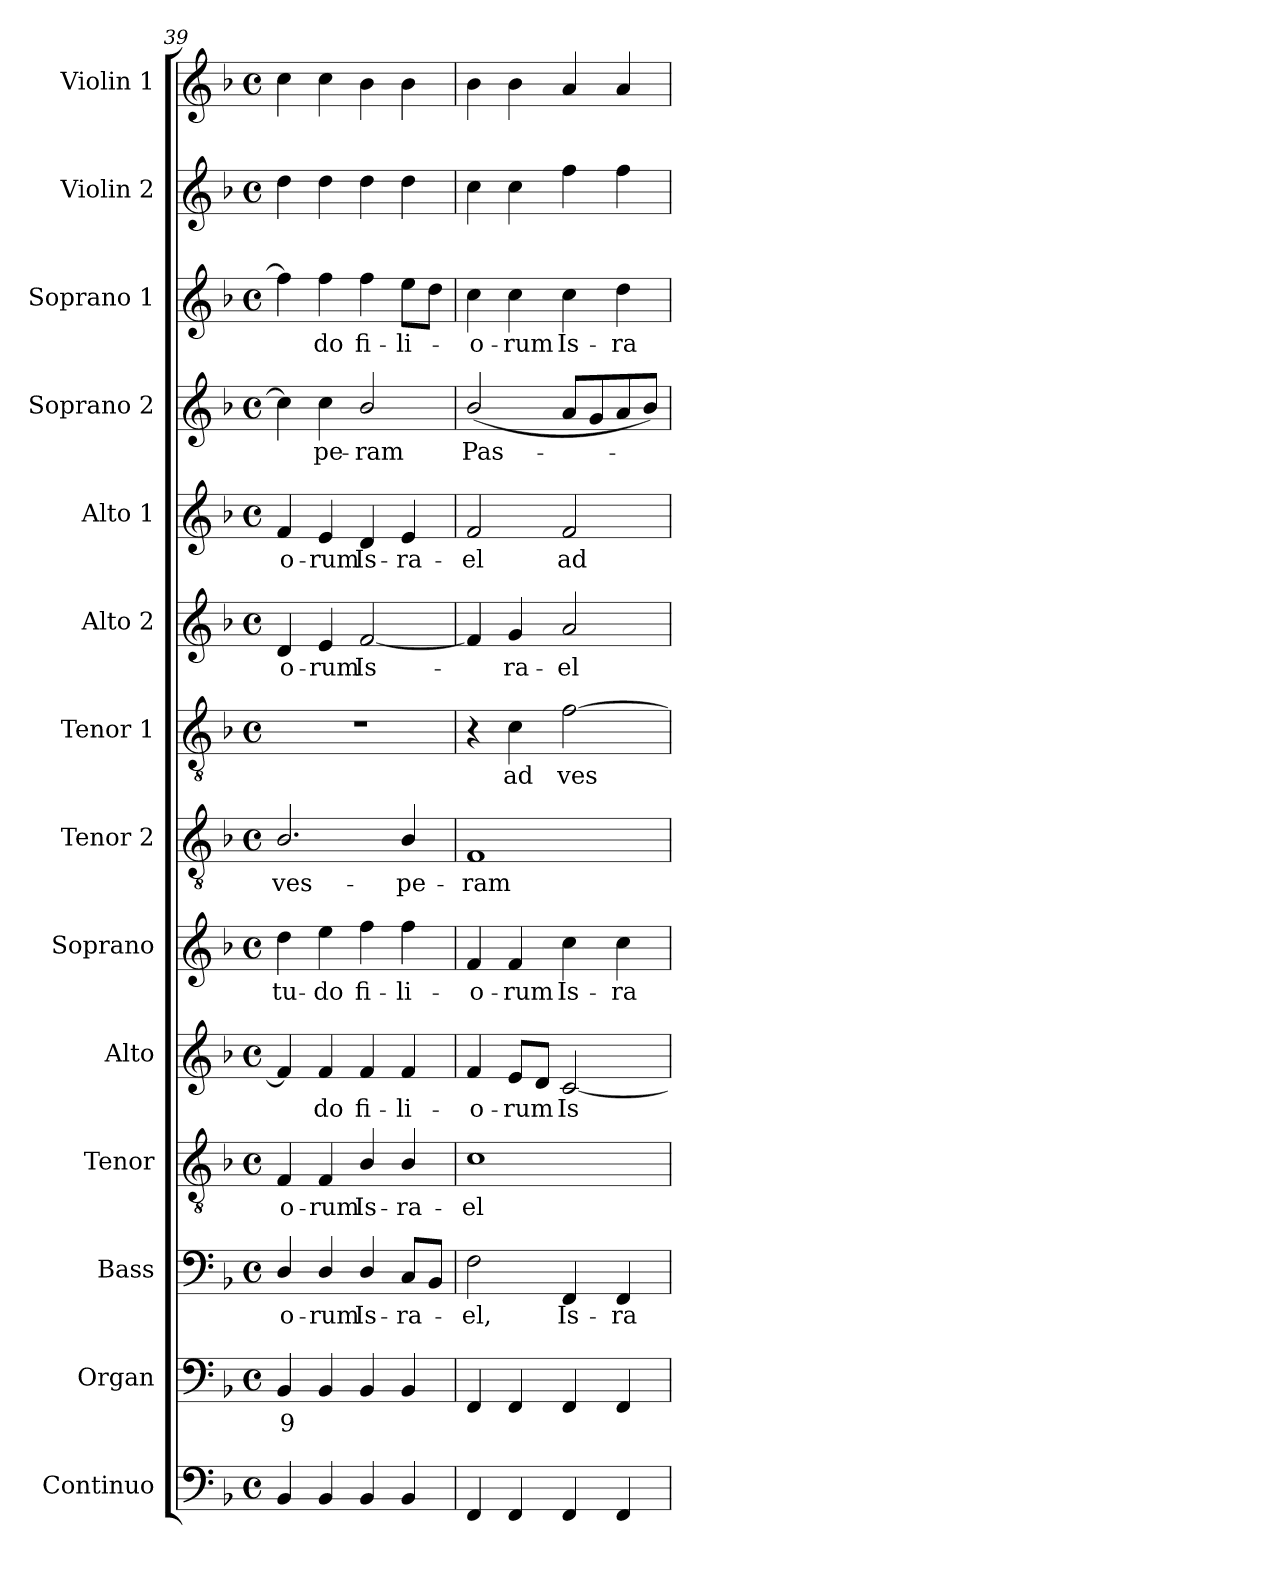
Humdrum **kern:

**kern	**kern	**text	**kern	**text	**kern	**text	**kern	**text	**kern	**text	**kern	**text	**kern	**text	**kern	**text	**kern	**text	**kern	**text	**kern	**text	**kern	**kern
*part14	*part13	*part13	*part12	*part12	*part11	*part11	*part10	*part10	*part9	*part9	*part8	*part8	*part7	*part7	*part6	*part6	*part5	*part5	*part4	*part4	*part3	*part3	*part2	*part1
*staff14	*staff13	*staff13	*staff12	*staff12	*staff11	*staff11	*staff10	*staff10	*staff9	*staff9	*staff8	*staff8	*staff7	*staff7	*staff6	*staff6	*staff5	*staff5	*staff4	*staff4	*staff3	*staff3	*staff2	*staff1
*I"Continuo	*I"Organ	*	*I"Bass	*	*I"Tenor	*	*I"Alto	*	*I"Soprano	*	*I"Tenor 2	*	*I"Tenor 1	*	*I"Alto 2	*	*I"Alto 1	*	*I"Soprano 2	*	*I"Soprano 1	*	*I"Violin 2	*I"Violin 1
*I'Cont.	*I'Org.	*	*I'B.	*	*I'T.	*	*I'A.	*	*I'S.	*	*I'T2.	*	*I'T1.	*	*I'A2.	*	*I'A1.	*	*I'S2.	*	*I'S1.	*	*I'Vln. 2	*I'Vln. 1
!!LO:PB:g=z
*clefF4	*clefF4	*	*clefF4	*	*clefGv2	*	*clefG2	*	*clefG2	*	*clefGv2	*	*clefGv2	*	*clefG2	*	*clefG2	*	*clefG2	*	*clefG2	*	*clefG2	*clefG2
*	*	*	*	*	*ITrd7c12	*	*	*	*	*	*ITrd7c12	*	*ITrd7c12	*	*	*	*	*	*	*	*	*	*	*
*k[b-]	*k[b-]	*	*k[b-]	*	*k[b-]	*	*k[b-]	*	*k[b-]	*	*k[b-]	*	*k[b-]	*	*k[b-]	*	*k[b-]	*	*k[b-]	*	*k[b-]	*	*k[b-]	*k[b-]
*F:	*F:	*	*F:	*	*F:	*	*F:	*	*F:	*	*F:	*	*F:	*	*F:	*	*F:	*	*F:	*	*F:	*	*F:	*F:
*M4/4	*M4/4	*	*M4/4	*	*M4/4	*	*M4/4	*	*M4/4	*	*M4/4	*	*M4/4	*	*M4/4	*	*M4/4	*	*M4/4	*	*M4/4	*	*M4/4	*M4/4
*met(c)	*met(c)	*	*met(c)	*	*met(c)	*	*met(c)	*	*met(c)	*	*met(c)	*	*met(c)	*	*met(c)	*	*met(c)	*	*met(c)	*	*met(c)	*	*met(c)	*met(c)
=39	=39	=39	=39	=39	=39	=39	=39	=39	=39	=39	=39	=39	=39	=39	=39	=39	=39	=39	=39	=39	=39	=39	=39	=39
!	!	!LO:LY:b:color=#000000	!	!	!	!	!	!	!	!	!	!	!	!	!	!	!	!	!	!	!	!	!	!
!	!	!	!	!LO:LY:b:color=#000000	!	!	!	!	!	!	!	!	!	!	!	!	!	!	!	!	!	!	!	!
!	!	!	!	!	!	!LO:LY:b:color=#000000	!	!	!	!	!	!	!	!	!	!	!	!	!	!	!	!	!	!
!	!	!	!	!	!	!	!	!	!	!LO:LY:b:color=#000000	!	!	!	!	!	!	!	!	!	!	!	!	!	!
!	!	!	!	!	!	!	!	!	!	!	!	!LO:LY:b:color=#000000	!	!	!	!	!	!	!	!	!	!	!	!
!	!	!	!	!	!	!	!	!	!	!	!	!	!	!	!	!LO:LY:b:color=#000000	!	!	!	!	!	!	!	!
!	!	!	!	!	!	!	!	!	!	!	!	!	!	!	!	!	!	!LO:LY:b:color=#000000	!	!	!	!	!	!
4BB-i/	4BB-i/	9	4Di/	-o-	4FFi/	-o-	4fi/]	.	4ddi\	-tu-	2.BB-i/	ves-	1r	.	4di/	-o-	4fi/	-o-	4cci\]	.	4ffi\]	.	4ddi\	4cci\
!	!	!	!	!LO:LY:b:color=#000000	!	!	!	!	!	!	!	!	!	!	!	!	!	!	!	!	!	!	!	!
!	!	!	!	!	!	!LO:LY:b:color=#000000	!	!	!	!	!	!	!	!	!	!	!	!	!	!	!	!	!	!
!	!	!	!	!	!	!	!	!LO:LY:b:color=#000000	!	!	!	!	!	!	!	!	!	!	!	!	!	!	!	!
!	!	!	!	!	!	!	!	!	!	!LO:LY:b:color=#000000	!	!	!	!	!	!	!	!	!	!	!	!	!	!
!	!	!	!	!	!	!	!	!	!	!	!	!	!	!	!	!LO:LY:b:color=#000000	!	!	!	!	!	!	!	!
!	!	!	!	!	!	!	!	!	!	!	!	!	!	!	!	!	!	!LO:LY:b:color=#000000	!	!	!	!	!	!
!	!	!	!	!	!	!	!	!	!	!	!	!	!	!	!	!	!	!	!	!LO:LY:b:color=#000000	!	!	!	!
!	!	!	!	!	!	!	!	!	!	!	!	!	!	!	!	!	!	!	!	!	!	!LO:LY:b:color=#000000	!	!
4BB-i/	4BB-i/	.	4Di/	-rum	4FFi/	-rum	4fi/	-do	4eei\	-do	.	.	.	.	4ei/	-rum	4ei/	-rum	4cci\	-pe-	4ffi\	-do	4ddi\	4cci\
!	!	!	!	!LO:LY:b:color=#000000	!	!	!	!	!	!	!	!	!	!	!	!	!	!	!	!	!	!	!	!
!	!	!	!	!	!	!LO:LY:b:color=#000000	!	!	!	!	!	!	!	!	!	!	!	!	!	!	!	!	!	!
!	!	!	!	!	!	!	!	!LO:LY:b:color=#000000	!	!	!	!	!	!	!	!	!	!	!	!	!	!	!	!
!	!	!	!	!	!	!	!	!	!	!LO:LY:b:color=#000000	!	!	!	!	!	!	!	!	!	!	!	!	!	!
!	!	!	!	!	!	!	!	!	!	!	!	!	!	!	!	!LO:LY:b:color=#000000	!	!	!	!	!	!	!	!
!	!	!	!	!	!	!	!	!	!	!	!	!	!	!	!	!	!	!LO:LY:b:color=#000000	!	!	!	!	!	!
!	!	!	!	!	!	!	!	!	!	!	!	!	!	!	!	!	!	!	!	!LO:LY:b:color=#000000	!	!	!	!
!	!	!	!	!	!	!	!	!	!	!	!	!	!	!	!	!	!	!	!	!	!	!LO:LY:b:color=#000000	!	!
4BB-i/	4BB-i/	.	4Di/	Is-	4BB-i/	Is-	4fi/	fi-	4ffi\	fi-	.	.	.	.	[2fi/	Is-	4di/	Is-	2b-i/	-ram	4ffi\	fi-	4ddi\	4b-i\
!	!	!	!	!LO:LY:b:color=#000000	!	!	!	!	!	!	!	!	!	!	!	!	!	!	!	!	!	!	!	!
!	!	!	!	!	!	!LO:LY:b:color=#000000	!	!	!	!	!	!	!	!	!	!	!	!	!	!	!	!	!	!
!	!	!	!	!	!	!	!	!LO:LY:b:color=#000000	!	!	!	!	!	!	!	!	!	!	!	!	!	!	!	!
!	!	!	!	!	!	!	!	!	!	!LO:LY:b:color=#000000	!	!	!	!	!	!	!	!	!	!	!	!	!	!
!	!	!	!	!	!	!	!	!	!	!	!	!LO:LY:b:color=#000000	!	!	!	!	!	!	!	!	!	!	!	!
!	!	!	!	!	!	!	!	!	!	!	!	!	!	!	!	!	!	!LO:LY:b:color=#000000	!	!	!	!	!	!
!	!	!	!	!	!	!	!	!	!	!	!	!	!	!	!	!	!	!	!	!	!	!LO:LY:b:color=#000000	!	!
4BB-i/	4BB-i/	.	8Ci/L	-ra-	4BB-i/	-ra-	4fi/	-li-	4ffi\	-li-	4BB-i/	-pe-	.	.	.	.	4ei/	-ra-	.	.	8eei\L	-li-	4ddi\	4b-i\
.	.	.	8BB-i/J	.	.	.	.	.	.	.	.	.	.	.	.	.	.	.	.	.	8ddi\J	.	.	.
=40	=40	=40	=40	=40	=40	=40	=40	=40	=40	=40	=40	=40	=40	=40	=40	=40	=40	=40	=40	=40	=40	=40	=40	=40
!	!	!	!	!LO:LY:b:color=#000000	!	!	!	!	!	!	!	!	!	!	!	!	!	!	!	!	!	!	!	!
!	!	!	!	!	!	!LO:LY:b:color=#000000	!	!	!	!	!	!	!	!	!	!	!	!	!	!	!	!	!	!
!	!	!	!	!	!	!	!	!LO:LY:b:color=#000000	!	!	!	!	!	!	!	!	!	!	!	!	!	!	!	!
!	!	!	!	!	!	!	!	!	!	!LO:LY:b:color=#000000	!	!	!	!	!	!	!	!	!	!	!	!	!	!
!	!	!	!	!	!	!	!	!	!	!	!	!LO:LY:b:color=#000000	!	!	!	!	!	!	!	!	!	!	!	!
!	!	!	!	!	!	!	!	!	!	!	!	!	!	!	!	!	!	!LO:LY:b:color=#000000	!	!	!	!	!	!
!	!	!	!	!	!	!	!	!	!	!	!	!	!	!	!	!	!	!	!	!LO:LY:b:color=#000000	!	!	!	!
!	!	!	!	!	!	!	!	!	!	!	!	!	!	!	!	!	!	!	!	!	!	!LO:LY:b:color=#000000	!	!
4FFi/	4FFi/	.	2Fi\	-el,	1Ci	-el	4fi/	-o-	4fi/	-o-	1FFi	-ram	4r	.	4fi/]	.	2fi/	-el	(2b-i/	Pas-	4cci\	-o-	4cci\	4b-i\
!	!	!	!	!	!	!	!	!LO:LY:b:color=#000000	!	!	!	!	!	!	!	!	!	!	!	!	!	!	!	!
!	!	!	!	!	!	!	!	!	!	!LO:LY:b:color=#000000	!	!	!	!	!	!	!	!	!	!	!	!	!	!
!	!	!	!	!	!	!	!	!	!	!	!	!	!	!LO:LY:b:color=#000000	!	!	!	!	!	!	!	!	!	!
!	!	!	!	!	!	!	!	!	!	!	!	!	!	!	!	!LO:LY:b:color=#000000	!	!	!	!	!	!	!	!
!	!	!	!	!	!	!	!	!	!	!	!	!	!	!	!	!	!	!	!	!	!	!LO:LY:b:color=#000000	!	!
4FFi/	4FFi/	.	.	.	.	.	8ei/L	-rum	4fi/	-rum	.	.	4Ci\	ad	4gi/	-ra-	.	.	.	.	4cci\	-rum	4cci\	4b-i\
.	.	.	.	.	.	.	8di/J	.	.	.	.	.	.	.	.	.	.	.	.	.	.	.	.	.
!	!	!	!	!LO:LY:b:color=#000000	!	!	!	!	!	!	!	!	!	!	!	!	!	!	!	!	!	!	!	!
!	!	!	!	!	!	!	!	!LO:LY:b:color=#000000	!	!	!	!	!	!	!	!	!	!	!	!	!	!	!	!
!	!	!	!	!	!	!	!	!	!	!LO:LY:b:color=#000000	!	!	!	!	!	!	!	!	!	!	!	!	!	!
!	!	!	!	!	!	!	!	!	!	!	!	!	!	!LO:LY:b:color=#000000	!	!	!	!	!	!	!	!	!	!
!	!	!	!	!	!	!	!	!	!	!	!	!	!	!	!	!LO:LY:b:color=#000000	!	!	!	!	!	!	!	!
!	!	!	!	!	!	!	!	!	!	!	!	!	!	!	!	!	!	!LO:LY:b:color=#000000	!	!	!	!	!	!
!	!	!	!	!	!	!	!	!	!	!	!	!	!	!	!	!	!	!	!	!	!	!LO:LY:b:color=#000000	!	!
4FFi/	4FFi/	.	4FFi/	Is-	.	.	[2ci/	Is-	4cci\	Is-	.	.	[2Fi\	ves-	2ai/	-el	2fi/	ad	8ai/L	.	4cci\	Is-	4ffi\	4ai/
.	.	.	.	.	.	.	.	.	.	.	.	.	.	.	.	.	.	.	8gi/	.	.	.	.	.
!	!	!	!	!LO:LY:b:color=#000000	!	!	!	!	!	!	!	!	!	!	!	!	!	!	!	!	!	!	!	!
!	!	!	!	!	!	!	!	!	!	!LO:LY:b:color=#000000	!	!	!	!	!	!	!	!	!	!	!	!	!	!
!	!	!	!	!	!	!	!	!	!	!	!	!	!	!	!	!	!	!	!	!	!	!LO:LY:b:color=#000000	!	!
4FFi/	4FFi/	.	4FFi/	-ra-	.	.	.	.	4cci\	-ra-	.	.	.	.	.	.	.	.	8ai/	.	4ddi\	-ra-	4ffi\	4ai/
.	.	.	.	.	.	.	.	.	.	.	.	.	.	.	.	.	.	.	8b-i/J)	.	.	.	.	.
=	=	=	=	=	=	=	=	=	=	=	=	=	=	=	=	=	=	=	=	=	=	=	=	=
*-	*-	*-	*-	*-	*-	*-	*-	*-	*-	*-	*-	*-	*-	*-	*-	*-	*-	*-	*-	*-	*-	*-	*-	*-
